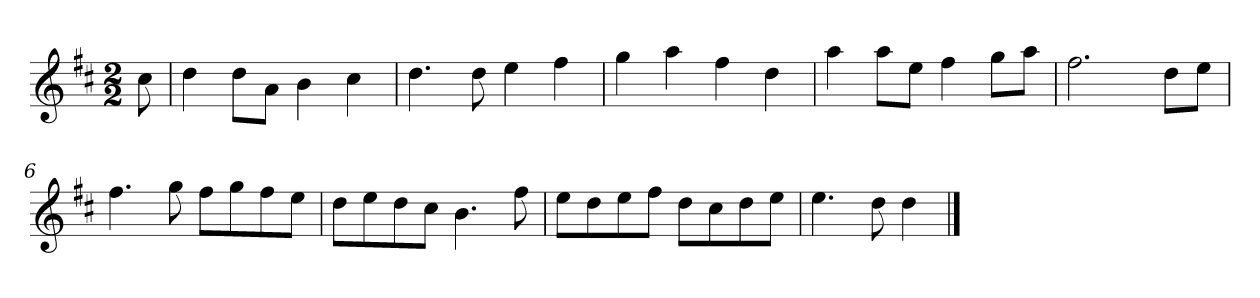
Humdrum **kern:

**kern
*part1
*staff1
*k[f#c#]
*M2/2
*MM120
=
8cc#
=1
4dd
8ddL
8aJ
4b
4cc#
=2
4.dd
8dd
4ee
4ff#
=3
4gg
4aa
4ff#
4dd
=4
4aa
8aaL
8eeJ
4ff#
8ggL
8aaJ
=5
2.ff#
8ddL
8eeJ
=6
4.ff#
8gg
8ff#L
8gg
8ff#
8eeJ
=7
8ddL
8ee
8dd
8cc#J
4.b
8ff#
=8
8eeL
8dd
8ee
8ff#J
8ddL
8cc#
8dd
8eeJ
=9
4.ee
8dd
4dd
==
*-
